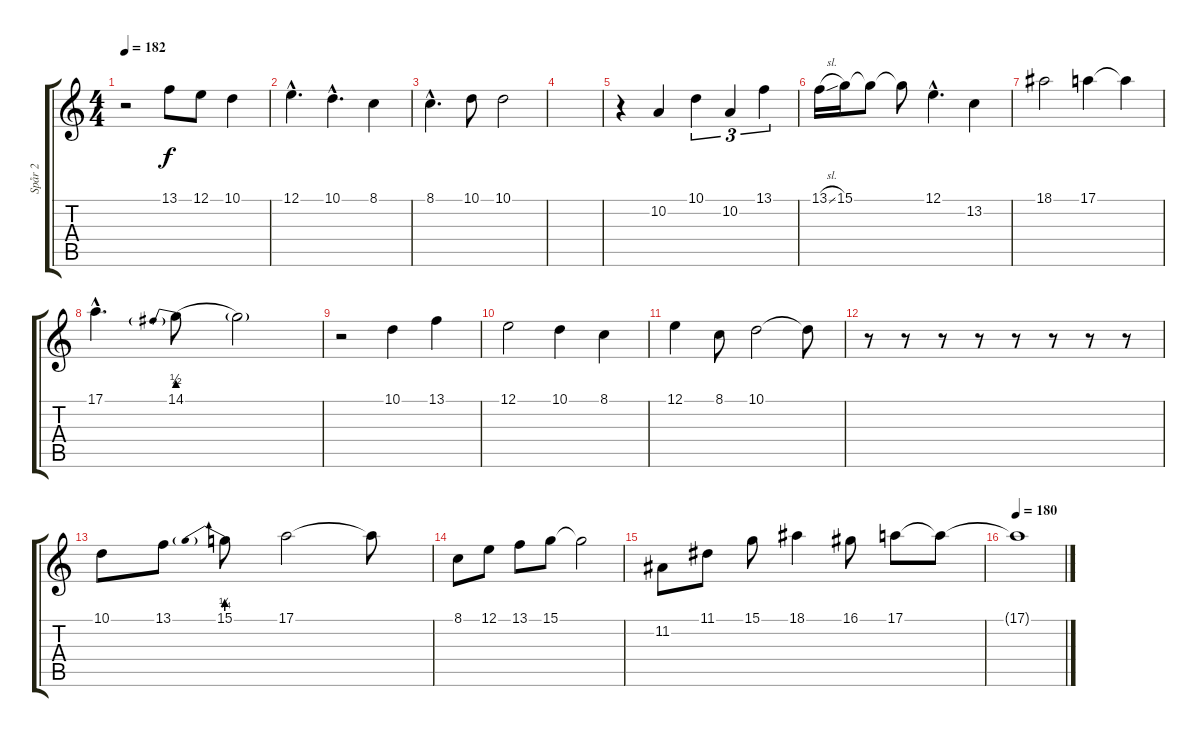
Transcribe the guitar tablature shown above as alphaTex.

\track ("Spår 2" "Spår 2") {instrument acousticgrandpiano}
\staff {score tabs}
\tuning (E4 B3 G3 D3 A2 E2) {hide}
\ts (4 4)
\tempo 182
\clef g2
\ks c
r.2{dy f} 13.1.8 12.1.8 10.1.4 |
12.1{hac}.4{d} 10.1{hac}.4{d} 8.1.4 |
8.1{hac}.4{d} 10.1.8 10.1.2 |
|
r.4 10.2.4 10.1.4{tu (3 2)} 10.2.4{tu (3 2)} 13.1.4{tu (3 2)} |
13.1{sl}.16 15.1.16 15.1{t}.8 15.1{t}.8 12.1{hac}.4{d} 13.2.4 |
18.1.2 17.1.4 17.1{t}.4 |
17.1{hac}.4{d} 14.1{be (prebend 0 2 60 2)}.8 14.1{t}.2 |
r.2 10.1.4 13.1.4 |
12.1.2 10.1.4 8.1.4 |
12.1.4 8.1.8 10.1.2 10.1{t}.8 |
r.8 r.8 r.8 r.8 r.8 r.8 r.8 r.8 |
10.1.8 13.1.8 15.1{be (prebend 0 1 60 1)}.8 17.1.2 17.1{t}.8 |
8.1.8 12.1.8 13.1.8 15.1.8 15.1{t}.2 |
11.2.8 11.1.8 15.1.8 18.1.4 16.1.8 17.1.8 17.1{t}.8 |
\tempo 180
17.1{t}.1
